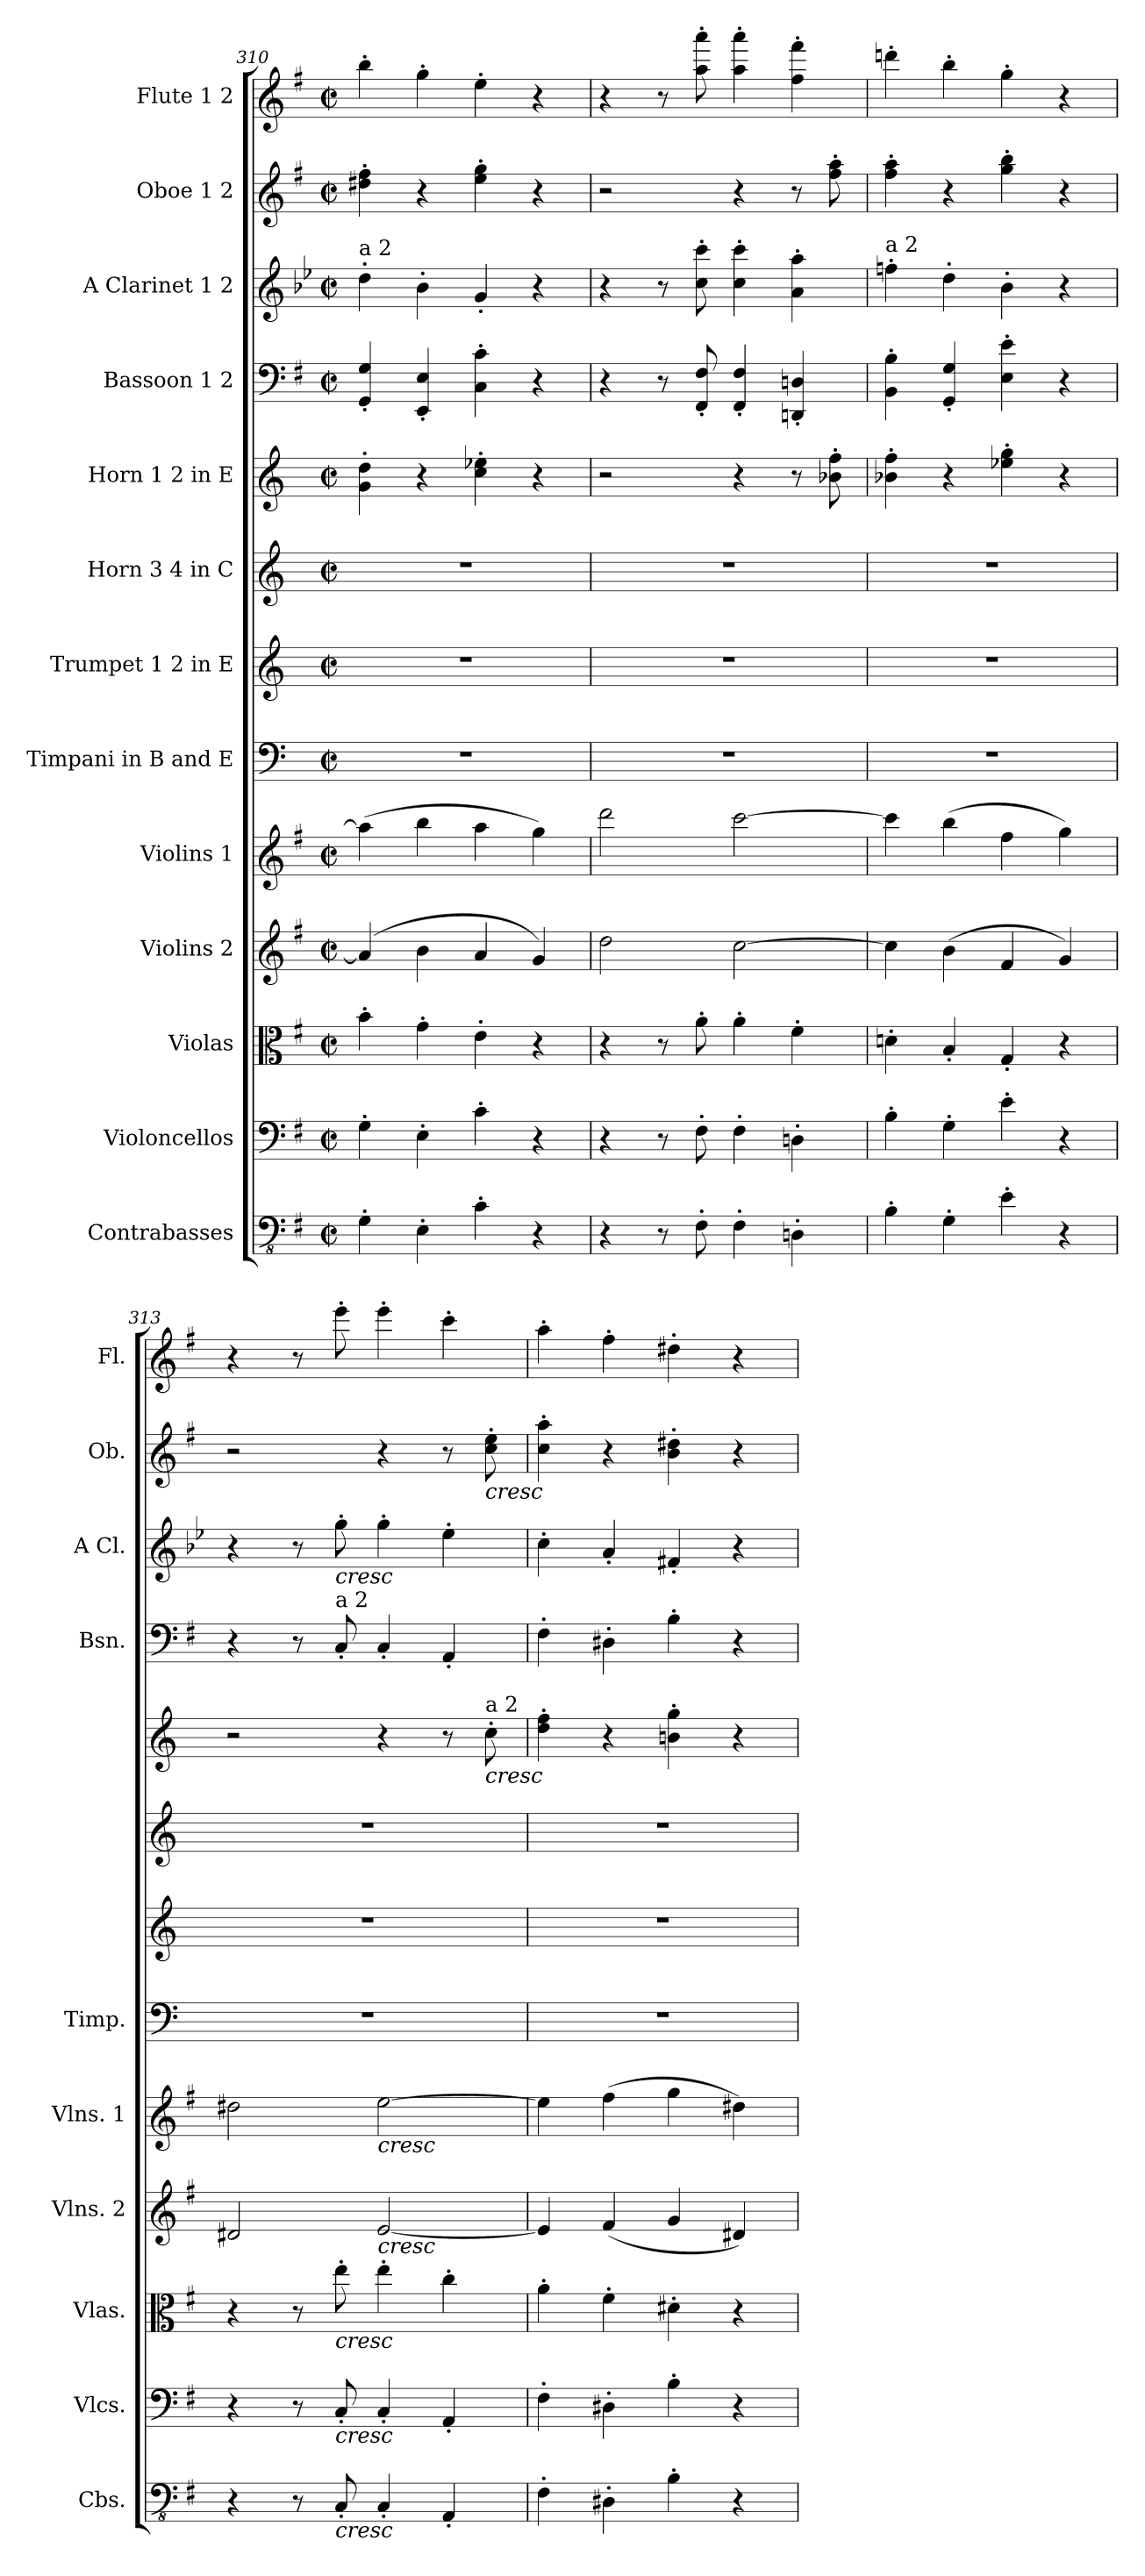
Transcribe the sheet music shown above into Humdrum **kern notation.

**kern	**kern	**kern	**kern	**kern	**kern	**kern	**kern	**kern	**kern	**kern	**kern	**kern
*part13	*part12	*part11	*part10	*part9	*part8	*part7	*part6	*part5	*part4	*part3	*part2	*part1
*staff13	*staff12	*staff11	*staff10	*staff9	*staff8	*staff7	*staff6	*staff5	*staff4	*staff3	*staff2	*staff1
*I"Contrabasses	*I"Violoncellos	*I"Violas	*I"Violins 2	*I"Violins 1	*I"Timpani in B and E	*I"Trumpet 1 2 in E	*I"Horn 3 4  in C	*I"Horn 1 2 in E	*I"Bassoon 1 2	*I"A Clarinet 1 2	*I"Oboe 1 2	*I"Flute 1 2
*I'Cbs.	*I'Vlcs.	*I'Vlas.	*I'Vlns. 2	*I'Vlns. 1	*I'Timp.	*	*	*	*I'Bsn.	*I'A Cl.	*I'Ob.	*I'Fl.
*clefFv4	*clefF4	*clefC3	*clefG2	*clefG2	*clefF4	*clefG2	*clefG2	*clefG2	*clefF4	*clefG2	*clefG2	*clefG2
*	*	*	*	*	*	*ITrd-2c-4	*ITrd7c12	*ITrd5c8	*	*ITrd2c3	*	*
*k[f#]	*k[f#]	*k[f#]	*k[f#]	*k[f#]	*k[]	*k[f#c#g#d#]	*k[]	*k[f#c#g#d#]	*k[f#]	*k[f#]	*k[f#]	*k[f#]
*M2/2	*M2/2	*M2/2	*M2/2	*M2/2	*M2/2	*M2/2	*M2/2	*M2/2	*M2/2	*M2/2	*M2/2	*M2/2
*met(c|)	*met(c|)	*met(c|)	*met(c|)	*met(c|)	*met(c|)	*met(c|)	*met(c|)	*met(c|)	*met(c|)	*met(c|)	*met(c|)	*met(c|)
=310	=310	=310	=310	=310	=310	=310	=310	=310	=310	=310	=310	=310
!	!	!	!	!	!	!	!	!	!	!LO:TX:a:t=a 2	!	!
4GG'\	4G'\	4b'\	(>4a/]	(>4aa\]	1r	1r	1r	4B\' 4f#\'	4GG/' 4G/'	4b'\	4dd#X\' 4ff#\'	4bb'\
4EE'\	4E'\	4g'\	4b\	4bb\	.	.	.	4r	4EE/' 4E/'	4g'\	4r	4gg'\
4C'\	4c'\	4e'\	4a/	4aa\	.	.	.	4e\' 4gn\'	4C\' 4c\'	4e'/	4ee\' 4gg\'	4ee'\
4r	4r	4r	4g/)	4gg\)	.	.	.	4r	4r	4r	4r	4r
=311	=311	=311	=311	=311	=311	=311	=311	=311	=311	=311	=311	=311
4r	4r	4r	2dd\	2ddd\	1r	1r	1r	2r	4r	4r	2r	4r
8r	8r	8r	.	.	.	.	.	.	8r	8r	.	8r
8FF#'\	8F#'\	8a'\	.	.	.	.	.	.	8FF#/' 8F#/'	8a\' 8aa\'	.	8aa\' 8aaa\'
4FF#'\	4F#'\	4a'\	[2cc\	[2ccc\	.	.	.	4r	4FF#/' 4F#/'	4a\' 4aa\'	4r	4aa\' 4aaa\'
4DDn'\	4Dn'\	4f#'\	.	.	.	.	.	8r	4DDn/' 4Dn/'	4f#\' 4ff#\'	8r	4ff#\' 4fff#\'
.	.	.	.	.	.	.	.	8dn\' 8a\'	.	.	8ff#\' 8aa\'	.
=312	=312	=312	=312	=312	=312	=312	=312	=312	=312	=312	=312	=312
!	!	!	!	!	!	!	!	!	!	!LO:TX:a:t=a 2	!	!
4BB'\	4B'\	4dn'\	4cc\]	4ccc\]	1r	1r	1r	4dn\' 4a\'	4BB\' 4B\'	4ddn'\	4ff#\' 4aa\'	4dddn'\
4GG'\	4G'\	4B'/	(>4b\	(>4bb\	.	.	.	4r	4GG/' 4G/'	4b'\	4r	4bb'\
4E'\	4e'\	4G'/	4f#/	4ff#\	.	.	.	4gn\' 4b\'	4E\' 4e\'	4g'\	4gg\' 4bb\'	4gg'\
4r	4r	4r	4g/)	4gg\)	.	.	.	4r	4r	4r	4r	4r
=313	=313	=313	=313	=313	=313	=313	=313	=313	=313	=313	=313	=313
4r	4r	4r	2d#X/	2dd#X\	1r	1r	1r	2r	4r	4r	2r	4r
8r	8r	8r	.	.	.	.	.	.	8r	8r	.	8r
!	!	!	!	!	!	!	!	!	!	!LO:TX:b:i:t=cresc	!	!
!	!	!	!	!	!	!	!	!	!LO:TX:a:t=a 2	!	!	!
!	!	!LO:TX:b:i:t=cresc	!	!	!	!	!	!	!	!	!	!
!	!LO:TX:b:i:t=cresc	!	!	!	!	!	!	!	!	!	!	!
!LO:TX:b:i:t=cresc	!	!	!	!	!	!	!	!	!	!	!	!
8CC'/	8C'/	8ee'\	.	.	.	.	.	.	8C'/	8ee'\	.	8eee'\
!	!	!	!	!LO:TX:b:i:t=cresc	!	!	!	!	!	!	!	!
!	!	!	!LO:TX:b:i:t=cresc	!	!	!	!	!	!	!	!	!
4CC'/	4C'/	4ee'\	[2e/	[2ee\	.	.	.	4r	4C'/	4ee'\	4r	4eee'\
4AAA'/	4AA'/	4cc'\	.	.	.	.	.	8r	4AA'/	4cc'\	8r	4ccc'\
!	!	!	!	!	!	!	!	!	!	!	!LO:TX:b:i:t=cresc	!
!	!	!	!	!	!	!	!	!LO:TX:b:i:t=cresc	!	!	!	!
!	!	!	!	!	!	!	!	!LO:TX:a:t=a 2	!	!	!	!
.	.	.	.	.	.	.	.	8e'\	.	.	8cc\' 8ee\'	.
=314	=314	=314	=314	=314	=314	=314	=314	=314	=314	=314	=314	=314
4FF#'\	4F#'\	4a'\	4e/]	4ee\]	1r	1r	1r	4f#\' 4a\'	4F#'\	4a'\	4cc\' 4aa\'	4aa'\
4DD#X'\	4D#X'\	4f#'\	(<4f#/	(>4ff#\	.	.	.	4r	4D#X'\	4f#'/	4r	4ff#'\
4BB'\	4B'\	4d#X'\	4g/	4gg\	.	.	.	4d#X\' 4b\'	4B'\	4d#X'/	4b\' 4dd#X\'	4dd#X'\
4r	4r	4r	4d#X/)	4dd#X\)	.	.	.	4r	4r	4r	4r	4r
=	=	=	=	=	=	=	=	=	=	=	=	=
*-	*-	*-	*-	*-	*-	*-	*-	*-	*-	*-	*-	*-
